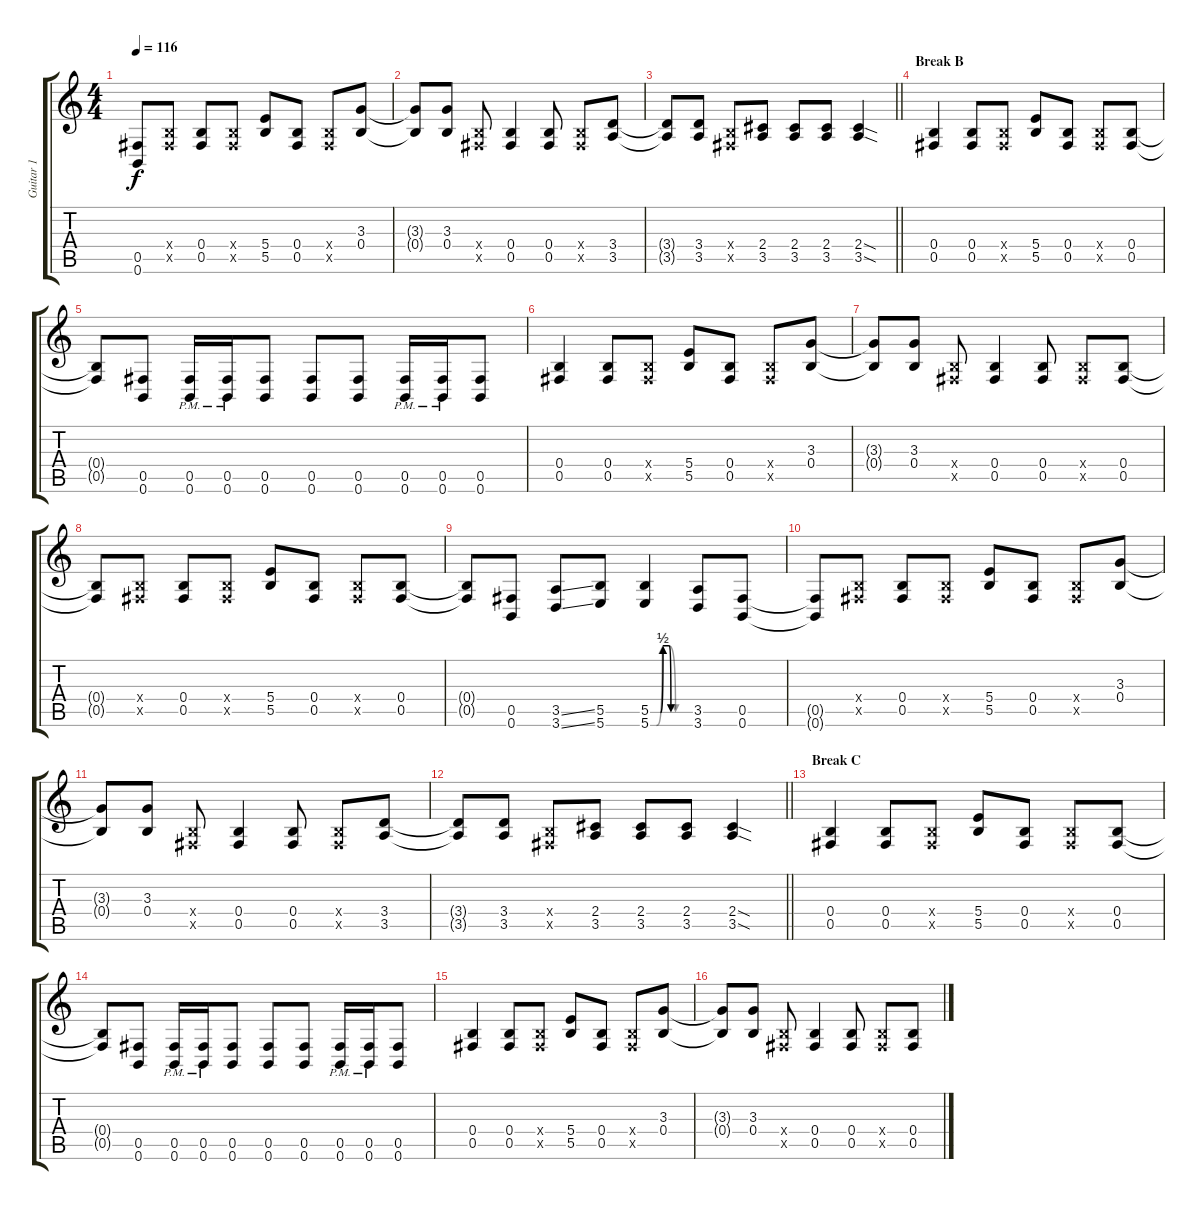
\track ("Guitar 1" "Guitar 1") {instrument distortionguitar}
\staff {score tabs}
\tuning (Db4 Ab3 E3 B2 Gb2 B1) {hide}
\ts (4 4)
\tempo 116
\clef g2
\ks c
(0.5{t} 0.6{t}).8{dy f} (0.4{x} 0.5{x}).8 (0.4 0.5).8 (0.4{x} 0.5{x}).8 (5.4 5.5).8 (0.4 0.5).8 (0.4{x} 0.5{x}).8 (3.3 0.4).8 |
(3.3{t} 0.4{t}).8 (3.3 0.4).8 (0.4{x} 0.5{x}).8 (0.4 0.5).4 (0.4 0.5).8 (0.4{x} 0.5{x}).8 (3.4 3.5).8 |
\barLineRight lightlight
(3.4{t} 3.5{t}).8 (3.4 3.5).8 (0.4{x} 0.5{x}).8 (2.4 3.5).8 (2.4 3.5).8 (2.4 3.5).8 (2.4{sod} 3.5{sod}).4 |
\section ("" "Break B")
(0.4 0.5).4 (0.4 0.5).8 (0.4{x} 0.5{x}).8 (5.4 5.5).8 (0.4 0.5).8 (0.4{x} 0.5{x}).8 (0.4 0.5).8 |
(0.4{t} 0.5{t}).8 (0.5 0.6).8 (0.5{pm} 0.6{pm}).16 (0.5{pm} 0.6{pm}).16 (0.5 0.6).8 (0.5 0.6).8 (0.5 0.6).8 (0.5{pm} 0.6{pm}).16 (0.5{pm} 0.6{pm}).16 (0.5 0.6).8 |
(0.4 0.5).4 (0.4 0.5).8 (0.4{x} 0.5{x}).8 (5.4 5.5).8 (0.4 0.5).8 (0.4{x} 0.5{x}).8 (3.3 0.4).8 |
(3.3{t} 0.4{t}).8 (3.3 0.4).8 (0.4{x} 0.5{x}).8 (0.4 0.5).4 (0.4 0.5).8 (0.4{x} 0.5{x}).8 (0.4 0.5).8 |
(0.4{t} 0.5{t}).8 (0.4{x} 0.5{x}).8 (0.4 0.5).8 (0.4{x} 0.5{x}).8 (5.4 5.5).8 (0.4 0.5).8 (0.4{x} 0.5{x}).8 (0.4 0.5).8 |
(0.4{t} 0.5{t}).8 (0.5 0.6).8 (3.5{ss} 3.6{ss}).8 (5.5 5.6).8 (5.5{be (custom 0 0 15 0 19 2 28 2 31 0 60 0)} 5.6{be (custom 0 0 9 0 18 2 27 2 38 0 60 0)}).4 (3.5 3.6).8 (0.5 0.6).8 |
(0.5{t} 0.6{t}).8 (0.4{x} 0.5{x}).8 (0.4 0.5).8 (0.4{x} 0.5{x}).8 (5.4 5.5).8 (0.4 0.5).8 (0.4{x} 0.5{x}).8 (3.3 0.4).8 |
(3.3{t} 0.4{t}).8 (3.3 0.4).8 (0.4{x} 0.5{x}).8 (0.4 0.5).4 (0.4 0.5).8 (0.4{x} 0.5{x}).8 (3.4 3.5).8 |
\barLineRight lightlight
(3.4{t} 3.5{t}).8 (3.4 3.5).8 (0.4{x} 0.5{x}).8 (2.4 3.5).8 (2.4 3.5).8 (2.4 3.5).8 (2.4{sod} 3.5{sod}).4 |
\section ("" "Break C")
(0.4 0.5).4 (0.4 0.5).8 (0.4{x} 0.5{x}).8 (5.4 5.5).8 (0.4 0.5).8 (0.4{x} 0.5{x}).8 (0.4 0.5).8 |
(0.4{t} 0.5{t}).8 (0.5 0.6).8 (0.5{pm} 0.6{pm}).16 (0.5{pm} 0.6{pm}).16 (0.5 0.6).8 (0.5 0.6).8 (0.5 0.6).8 (0.5{pm} 0.6{pm}).16 (0.5{pm} 0.6{pm}).16 (0.5 0.6).8 |
(0.4 0.5).4 (0.4 0.5).8 (0.4{x} 0.5{x}).8 (5.4 5.5).8 (0.4 0.5).8 (0.4{x} 0.5{x}).8 (3.3 0.4).8 |
(3.3{t} 0.4{t}).8 (3.3 0.4).8 (0.4{x} 0.5{x}).8 (0.4 0.5).4 (0.4 0.5).8 (0.4{x} 0.5{x}).8 (0.4 0.5).8
